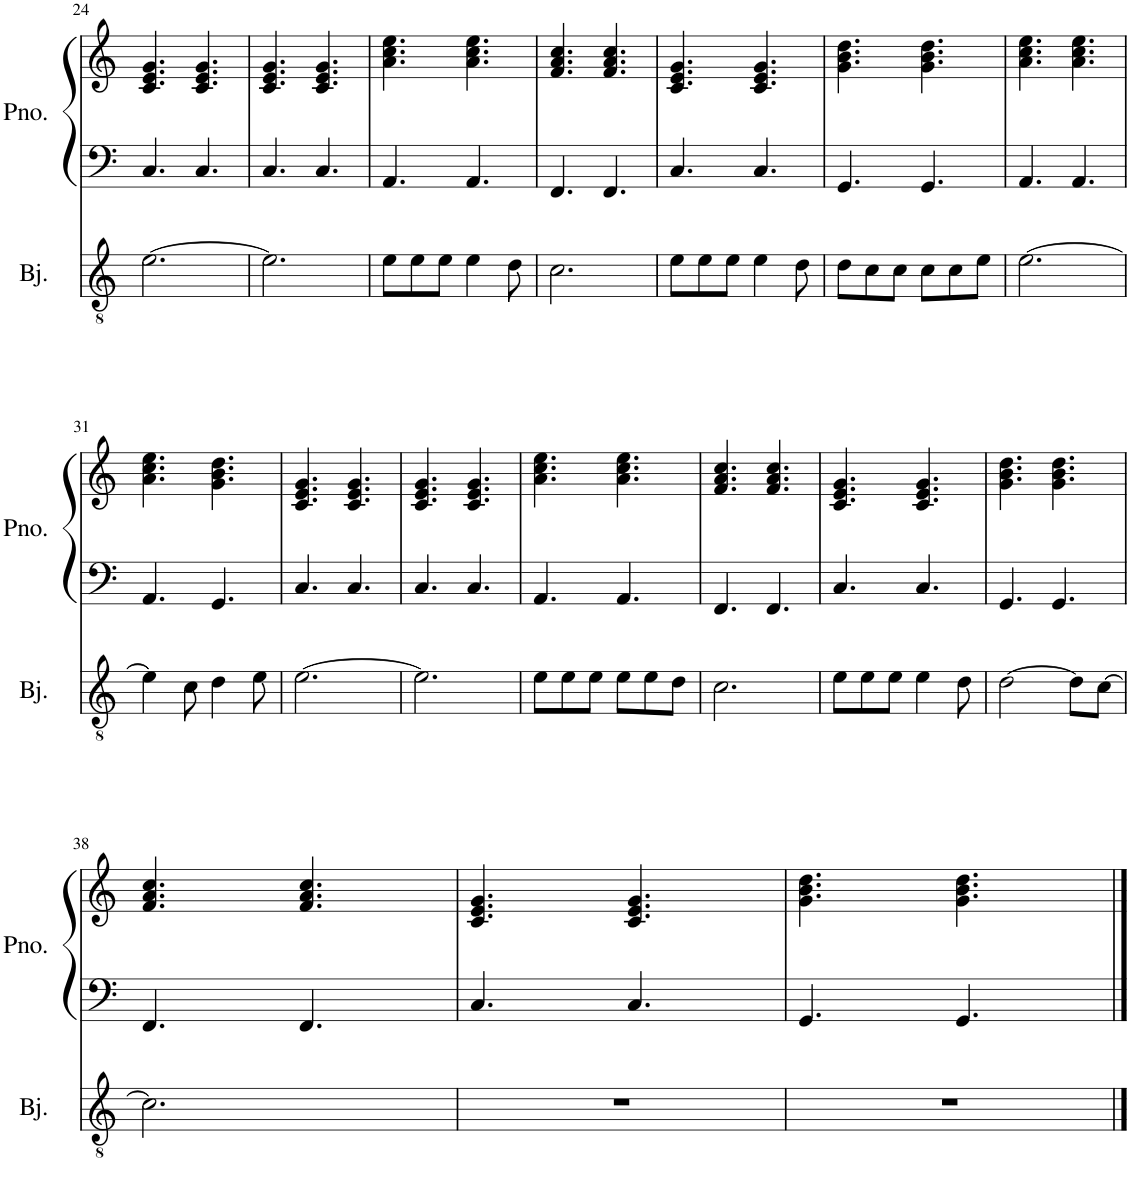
**kern	**kern	**kern
*part2	*part1	*part1
*staff3	*staff2	*staff1
*I"Banjo	*I"Piano	*
*I'Bj.	*I'Pno.	*
!!LO:PB:g=z
*clefGv2	*clefF4	*clefG2
*Trd7c12	*	*
*k[]	*k[]	*k[]
*M6/8	*M6/8	*M6/8
=24	=24	=24
[2.e\	4.C/	4.c/ 4.e/ 4.g/
.	4.C/	4.c/ 4.e/ 4.g/
=25	=25	=25
2.e\]	4.C/	4.c/ 4.e/ 4.g/
.	4.C/	4.c/ 4.e/ 4.g/
=26	=26	=26
8e\L	4.AA/	4.a\ 4.cc\ 4.ee\
8e\	.	.
8e\J	.	.
4e\	4.AA/	4.a\ 4.cc\ 4.ee\
8d\	.	.
=27	=27	=27
2.c\	4.FF/	4.f/ 4.a/ 4.cc/
.	4.FF/	4.f/ 4.a/ 4.cc/
=28	=28	=28
8e\L	4.C/	4.c/ 4.e/ 4.g/
8e\	.	.
8e\J	.	.
4e\	4.C/	4.c/ 4.e/ 4.g/
8d\	.	.
=29	=29	=29
8d\L	4.GG/	4.g\ 4.b\ 4.dd\
8c\	.	.
8c\J	.	.
8c\L	4.GG/	4.g\ 4.b\ 4.dd\
8c\	.	.
8e\J	.	.
=30	=30	=30
[2.e\	4.AA/	4.a\ 4.cc\ 4.ee\
.	4.AA/	4.a\ 4.cc\ 4.ee\
!!LO:LB:g=z
=31	=31	=31
4e\]	4.AA/	4.a\ 4.cc\ 4.ee\
8c\	.	.
4d\	4.GG/	4.g\ 4.b\ 4.dd\
8e\	.	.
=32	=32	=32
[2.e\	4.C/	4.c/ 4.e/ 4.g/
.	4.C/	4.c/ 4.e/ 4.g/
=33	=33	=33
2.e\]	4.C/	4.c/ 4.e/ 4.g/
.	4.C/	4.c/ 4.e/ 4.g/
=34	=34	=34
8e\L	4.AA/	4.a\ 4.cc\ 4.ee\
8e\	.	.
8e\J	.	.
8e\L	4.AA/	4.a\ 4.cc\ 4.ee\
8e\	.	.
8d\J	.	.
=35	=35	=35
2.c\	4.FF/	4.f/ 4.a/ 4.cc/
.	4.FF/	4.f/ 4.a/ 4.cc/
=36	=36	=36
8e\L	4.C/	4.c/ 4.e/ 4.g/
8e\	.	.
8e\J	.	.
4e\	4.C/	4.c/ 4.e/ 4.g/
8d\	.	.
=37	=37	=37
[2d\	4.GG/	4.g\ 4.b\ 4.dd\
.	4.GG/	4.g\ 4.b\ 4.dd\
8d\L]	.	.
[8c\J	.	.
!!LO:LB:g=z
=38	=38	=38
2.c\]	4.FF/	4.f/ 4.a/ 4.cc/
.	4.FF/	4.f/ 4.a/ 4.cc/
=39	=39	=39
2.r	4.C/	4.c/ 4.e/ 4.g/
.	4.C/	4.c/ 4.e/ 4.g/
=40	=40	=40
2.r	4.GG/	4.g\ 4.b\ 4.dd\
.	4.GG/	4.g\ 4.b\ 4.dd\
==	==	==
*-	*-	*-
